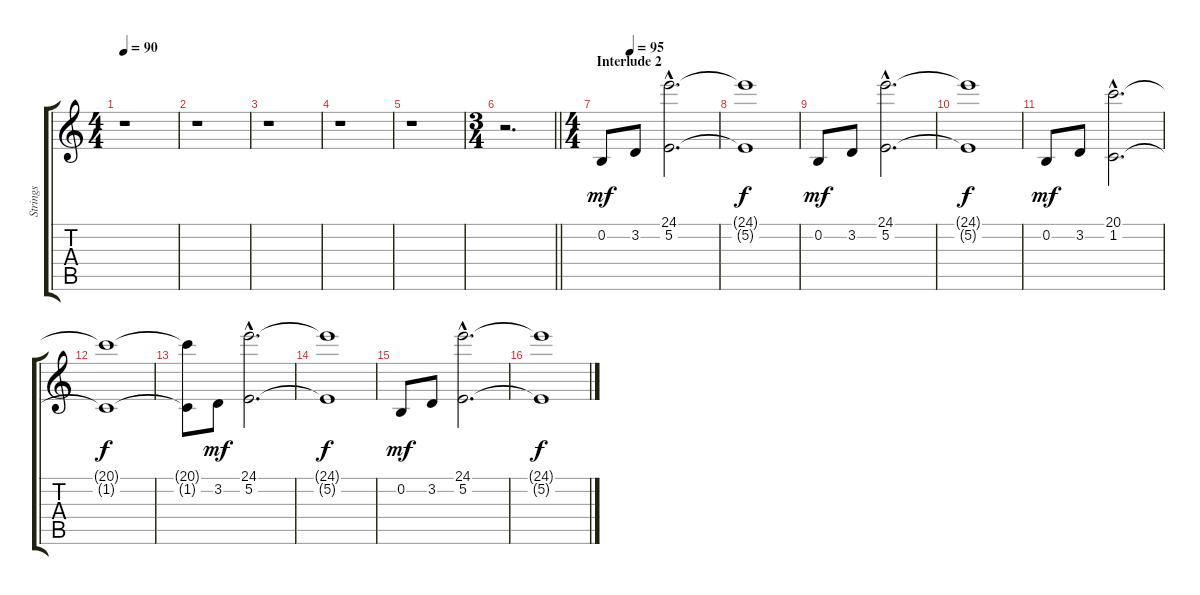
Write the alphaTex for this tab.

\track ("Strings" "Strings") {instrument stringensemble1}
\staff {score tabs}
\tuning (E4 B3 G3 D3 A2 E2) {hide}
\ts (4 4)
\tempo 90
\clef g2
\ks c
r.1{dy mf} |
r.1 |
r.1 |
r.1 |
r.1 |
\ts (3 4)
\barLineRight lightlight
r.2{d} |
\ts (4 4)
\section ("" "Interlude 2")
\tempo (95 0.25)
0.2.8 3.2.8 (24.1{hac} 5.2{hac}).2{d} |
(24.1{t} 5.2{t}).1{dy f} |
0.2.8{dy mf} 3.2.8 (24.1{hac} 5.2{hac}).2{d} |
(24.1{t} 5.2{t}).1{dy f} |
0.2.8{dy mf} 3.2.8 (20.1{hac} 1.2{hac}).2{d} |
(20.1{t} 1.2{t}).1{dy f} |
(20.1{t} 1.2{t}).8 3.2.8{dy mf} (24.1{hac} 5.2{hac}).2{d} |
(24.1{t} 5.2{t}).1{dy f} |
0.2.8{dy mf} 3.2.8 (24.1{hac} 5.2{hac}).2{d} |
(24.1{t} 5.2{t}).1{dy f}
